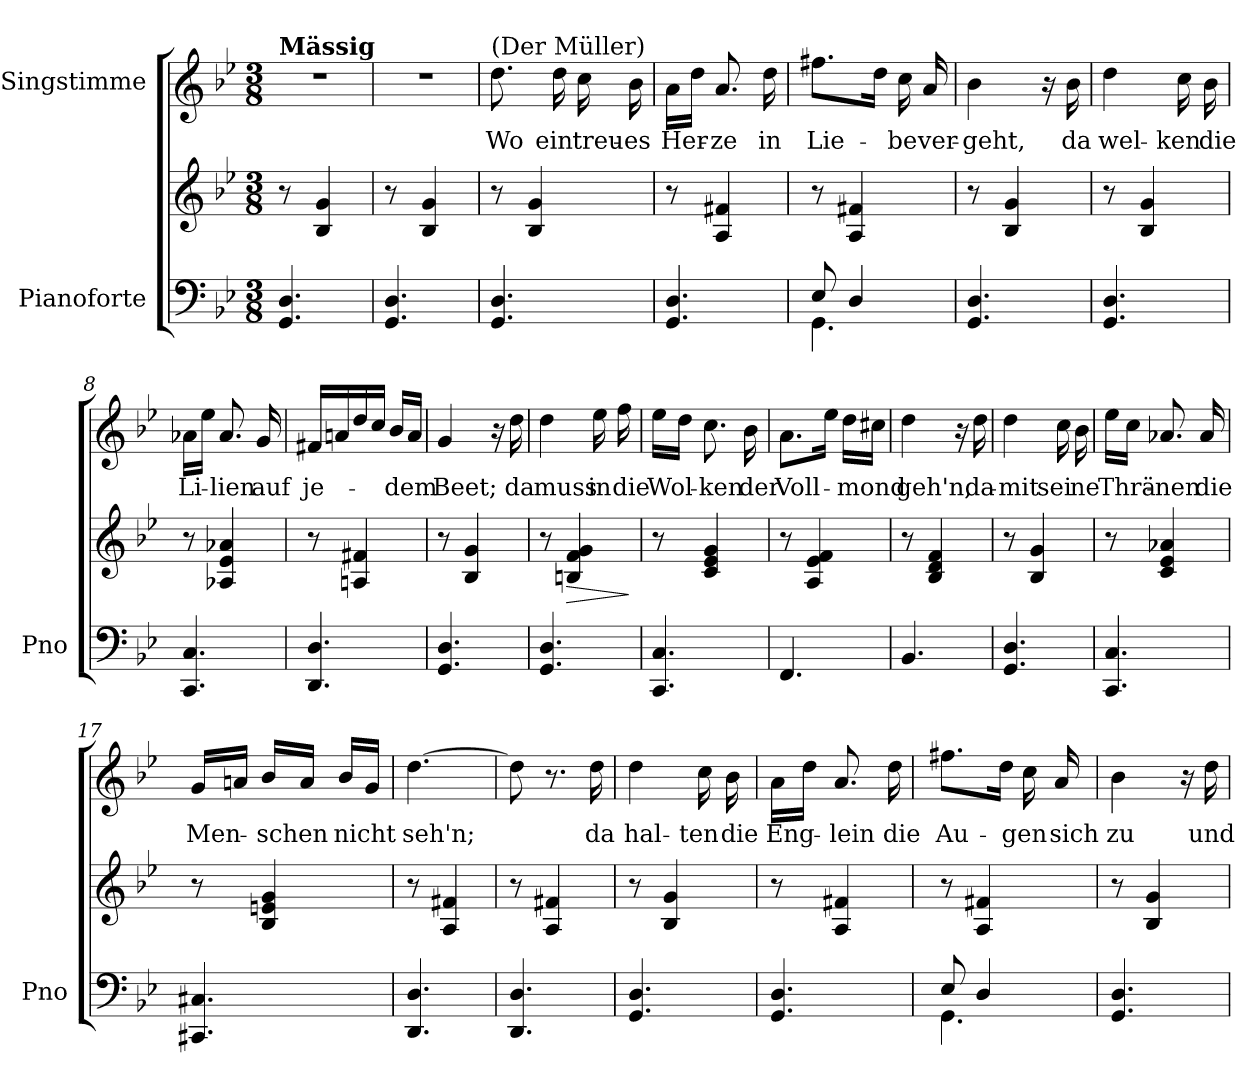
**kern	**kern	**dynam	**kern	**text
*part2	*part2	*part2	*part1	*part1
*staff3	*staff2	*staff2/3	*staff1	*staff1
*I"Pianoforte	*	*	*I"Singstimme	*
*I'Pno	*	*	*	*
*clefF4	*clefG2	*	*clefG2	*
*k[b-e-]	*k[b-e-]	*	*k[b-e-]	*
*M3/8	*M3/8	*	*M3/8	*
=1	=1	=1	=1	=1
!	!	!	!LO:TX:a:B:t=Mässig	!
!	!	!LO:DY:b=2	!	!
!	!	!LO:DY:n=1:b=2	!	!
!	!	!LO:DY:n=2:b=2	!	!
4.GG/ 4.D/	8r	other-dynamics p other-dynamics	4.r	.
.	4B-/ 4g/	.	.	.
=2	=2	=2	=2	=2
4.GG/ 4.D/	8r	.	4.r	.
.	4B-/ 4g/	.	.	.
=3	=3	=3	=3	=3
!	!	!	!LO:TX:a:t=(Der Müller)	!
4.GG/ 4.D/	8r	.	8.dd\	Wo
.	4B-/ 4g/	.	.	.
.	.	.	16dd\	ein
.	.	.	16cc\	treu-
.	.	.	16b-\	-es
=4	=4	=4	=4	=4
4.GG/ 4.D/	8r	.	16a\LL	Her-
.	.	.	16dd\JJ	.
.	4A/ 4f#X/	.	8.a/	ze
.	.	.	16dd\	in
=5	=5	=5	=5	=5
*^	*	*	*	*
8E-/	4.GG\	8r	.	8.ff#X\L	Lie-
4D/	.	4A/ 4f#X/	.	.	.
.	.	.	.	16dd\Jk	.
.	.	.	.	16cc\	be
.	.	.	.	16a/	ver-
*v	*v	*	*	*	*
=6	=6	=6	=6	=6
4.GG/ 4.D/	8r	.	4b-\	-geht,
.	4B-/ 4g/	.	.	.
.	.	.	16r	.
.	.	.	16b-\	da
=7	=7	=7	=7	=7
4.GG/ 4.D/	8r	.	4dd\	wel-
.	4B-/ 4g/	.	.	.
.	.	.	16cc\	-ken
.	.	.	16b-\	die
=8	=8	=8	=8	=8
4.CC/ 4.C/	8r	.	16a-X\LL	Li-
.	.	.	16ee-\JJ	.
.	4A-X/ 4e-/ 4a-X/	.	8.a-/	lien
.	.	.	16g/	auf
=9	=9	=9	=9	=9
4.DD/ 4.D/	8r	.	16f#X/LL	je-
.	.	.	16an/	.
.	4An/ 4f#X/	.	16dd/	.
.	.	.	16cc/JJ	.
.	.	.	16b-/LL	dem
.	.	.	16a/JJ	.
=10	=10	=10	=10	=10
4.GG/ 4.D/	8r	.	4g/	Beet;
.	4B-/ 4g/	.	.	.
.	.	.	16r	.
.	.	.	16dd\	da
=11	=11	=11	=11	=11
4.GG/ 4.D/	8r	.	4dd\	muss
!	!	!LO:HP:b	!	!
.	4Bn/ 4f/ 4g/	>	.	.
.	.	.	16ee-\	in
.	.	.	16ff\	die
.	.	]	.	.
=12	=12	=12	=12	=12
4.CC/ 4.C/	8r	.	16ee-\LL	Wol-
.	.	.	16dd\JJ	.
.	4c/ 4e-/ 4g/	.	8.cc\	-ken
.	.	.	16b-\	der
=13	=13	=13	=13	=13
4.FF/	8r	.	8.a\L	Voll-
.	4A/ 4e-/ 4f/	.	.	.
.	.	.	16ee-\Jk	.
.	.	.	16dd\LL	mond
.	.	.	16cc#X\JJ	.
=14	=14	=14	=14	=14
4.BB-/	8r	.	4dd\	geh'n,
.	4B-/ 4d/ 4f/	.	.	.
.	.	.	16r	.
.	.	.	16dd\	da-
=15	=15	=15	=15	=15
4.GG/ 4.D/	8r	.	4dd\	-mit
.	4B-/ 4g/	.	.	.
.	.	.	16cc\	sei
.	.	.	16b-\	ne
=16	=16	=16	=16	=16
4.CC/ 4.C/	8r	.	16ee-\LL	Thrä-
.	.	.	16cc\JJ	.
.	4c/ 4e-/ 4a-X/	.	8.a-X/	-nen
.	.	.	16a-/	die
=17	=17	=17	=17	=17
4.CC#X/ 4.C#X/	8r	.	16g/LL	Men-
.	.	.	16an/JJ	.
.	4B-/ 4en/ 4g/	.	16b-/LL	-schen
.	.	.	16a/JJ	.
.	.	.	16b-/LL	nicht
.	.	.	16g/JJ	.
=18	=18	=18	=18	=18
4.DD/ 4.D/	8r	.	[4.dd\	-seh'n;
.	4A/ 4f#X/	.	.	.
=19	=19	=19	=19	=19
4.DD/ 4.D/	8r	.	8dd\]	.
.	4A/ 4f#X/	.	8.r	.
.	.	.	16dd\	da
=20	=20	=20	=20	=20
4.GG/ 4.D/	8r	.	4dd\	hal-
.	4B-/ 4g/	.	.	.
.	.	.	16cc\	-ten
.	.	.	16b-\	die
=21	=21	=21	=21	=21
4.GG/ 4.D/	8r	.	16a\LL	Eng-
.	.	.	16dd\JJ	.
.	4A/ 4f#X/	.	8.a/	-lein
.	.	.	16dd\	die
=22	=22	=22	=22	=22
*^	*	*	*	*
8E-/	4.GG\	8r	.	8.ff#X\L	Au-
4D/	.	4A/ 4f#X/	.	.	.
.	.	.	.	16dd\Jk	.
.	.	.	.	16cc\	gen
.	.	.	.	16a/	sich
*v	*v	*	*	*	*
=23	=23	=23	=23	=23
4.GG/ 4.D/	8r	.	4b-\	zu
.	4B-/ 4g/	.	.	.
.	.	.	16r	.
.	.	.	16dd\	und
=	=	=	=	=
*-	*-	*-	*-	*-
